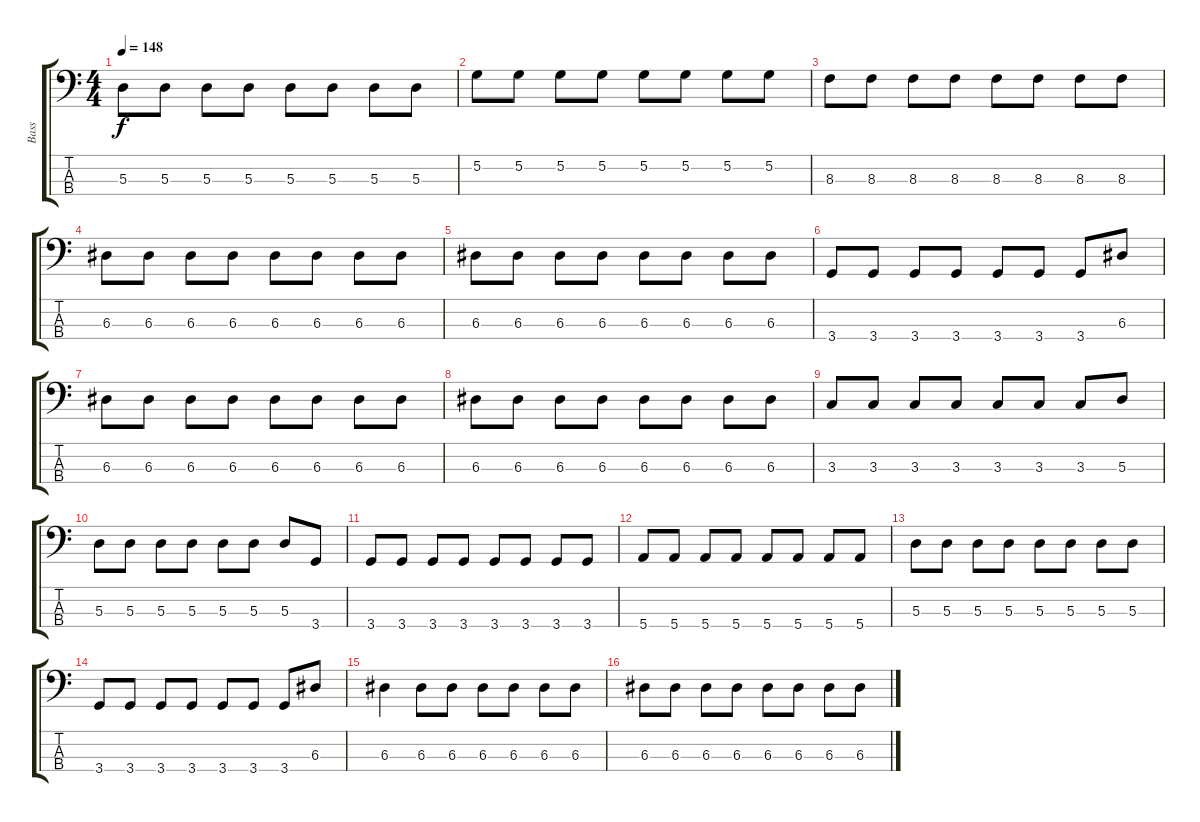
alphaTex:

\track ("Bass" "Bass") {instrument electricbassfinger}
\staff {score tabs}
\tuning (G2 D2 A1 E1) {hide}
\ts (4 4)
\tempo 148
\clef f4
\ks c
5.3.8{dy f} 5.3.8 5.3.8 5.3.8 5.3.8 5.3.8 5.3.8 5.3.8 |
5.2.8 5.2.8 5.2.8 5.2.8 5.2.8 5.2.8 5.2.8 5.2.8 |
8.3.8 8.3.8 8.3.8 8.3.8 8.3.8 8.3.8 8.3.8 8.3.8 |
6.3.8 6.3.8 6.3.8 6.3.8 6.3.8 6.3.8 6.3.8 6.3.8 |
6.3.8 6.3.8 6.3.8 6.3.8 6.3.8 6.3.8 6.3.8 6.3.8 |
3.4.8 3.4.8 3.4.8 3.4.8 3.4.8 3.4.8 3.4.8 6.3.8 |
6.3.8 6.3.8 6.3.8 6.3.8 6.3.8 6.3.8 6.3.8 6.3.8 |
6.3.8 6.3.8 6.3.8 6.3.8 6.3.8 6.3.8 6.3.8 6.3.8 |
3.3.8 3.3.8 3.3.8 3.3.8 3.3.8 3.3.8 3.3.8 5.3.8 |
5.3.8 5.3.8 5.3.8 5.3.8 5.3.8 5.3.8 5.3.8 3.4.8 |
3.4.8 3.4.8 3.4.8 3.4.8 3.4.8 3.4.8 3.4.8 3.4.8 |
5.4.8 5.4.8 5.4.8 5.4.8 5.4.8 5.4.8 5.4.8 5.4.8 |
5.3.8 5.3.8 5.3.8 5.3.8 5.3.8 5.3.8 5.3.8 5.3.8 |
3.4.8 3.4.8 3.4.8 3.4.8 3.4.8 3.4.8 3.4.8 6.3.8 |
6.3.4 6.3.8 6.3.8 6.3.8 6.3.8 6.3.8 6.3.8 |
6.3.8 6.3.8 6.3.8 6.3.8 6.3.8 6.3.8 6.3.8 6.3.8
